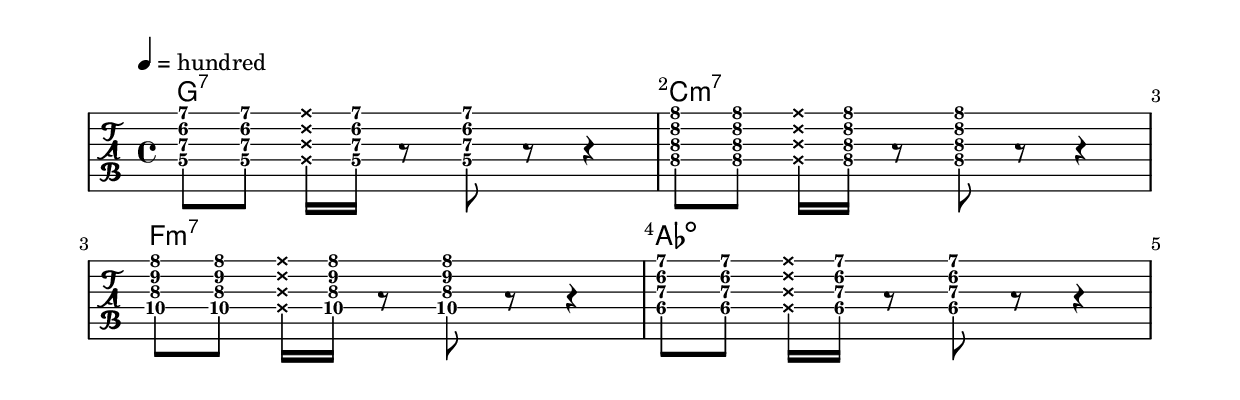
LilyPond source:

\version "2.23.1"
\include "../../../macros.ly"
song_tempo = 100


song_chords = \chordmode {
  g1:7 | c1:m7 | f1:m7 | aes:dim |
}


lead = {
  \absolute  {
    \override Score.SpacingSpanner.shortest-duration-space = #4.0
    %
    \set Score.currentBarNumber = 1
    |
    % mesure 1
    <g\4 d'\3 f'\2 b'\1>8
    <g\4 d'\3 f'\2 b'\1>8

    <\deadNote g\4 \deadNote d'\3 \deadNote f'\2 \deadNote b'\1>16
    <g\4 d'\3 f'\2 b'\1>16
    r8

    <g\4 d'\3 f'\2 b'\1>8
    r8

    r4

    |
    % mesure 2
    <bes\4 ees'\3 g'\2 c''\1>8
    <bes\4 ees'\3 g'\2 c''\1>8

    <\deadNote bes\4 \deadNote ees'\3 \deadNote g'\2 \deadNote c''\1>16
    <bes\4 ees'\3 g'\2 c''\1>16
    r8

    <bes\4 ees'\3 g'\2 c''\1>8
    r8

    r4

    |
    %  mesure 3
    <  c'\4 ees'\3 aes'\2 c''\1>8
    <  c'\4 ees'\3 aes'\2 c''\1>8

    < \deadNote c'\4 \deadNote ees'\3 \deadNote aes'\2 \deadNote c''\1>16
    <  c'\4 ees'\3 aes'\2 c''\1>16
    r8

    <  c'\4 ees'\3 aes'\2 c''\1>8
    r8

    r4
    |

    % mesure 4
    <aes\4 d'\3 f'\2 b'\1>8
    <aes\4 d'\3 f'\2 b'\1>8

    <\deadNote aes\4 \deadNote d'\3 \deadNote f'\2 \deadNote b'\1>16
    <aes\4 d'\3 f'\2 b'\1>16
    r8

    <aes\4 d'\3 f'\2 b'\1>8
    r8

    r4

    |

  }
}

\paper {
  #(include-special-characters)
  indent = 0\mm
  line-width = 180\mm
  oddHeaderMarkup = ""
  evenHeaderMarkup = ""
  oddFooterMarkup = ""
  evenFooterMarkup = ""

  #(add-text-replacements!
    '(
       ("100" . "hundred")
       ("dpi" . "dots per inch")
       ))

}


\score {
  <<
    \new ChordNames {
      \song_chords
    }

    \new TabStaff {
      \tempo 4 = \song_tempo
      \tabFullNotation
      \override Score.BarNumber.break-visibility = ##(#t #t #t)
      \lead
    }

  >>

  \layout {}
}
